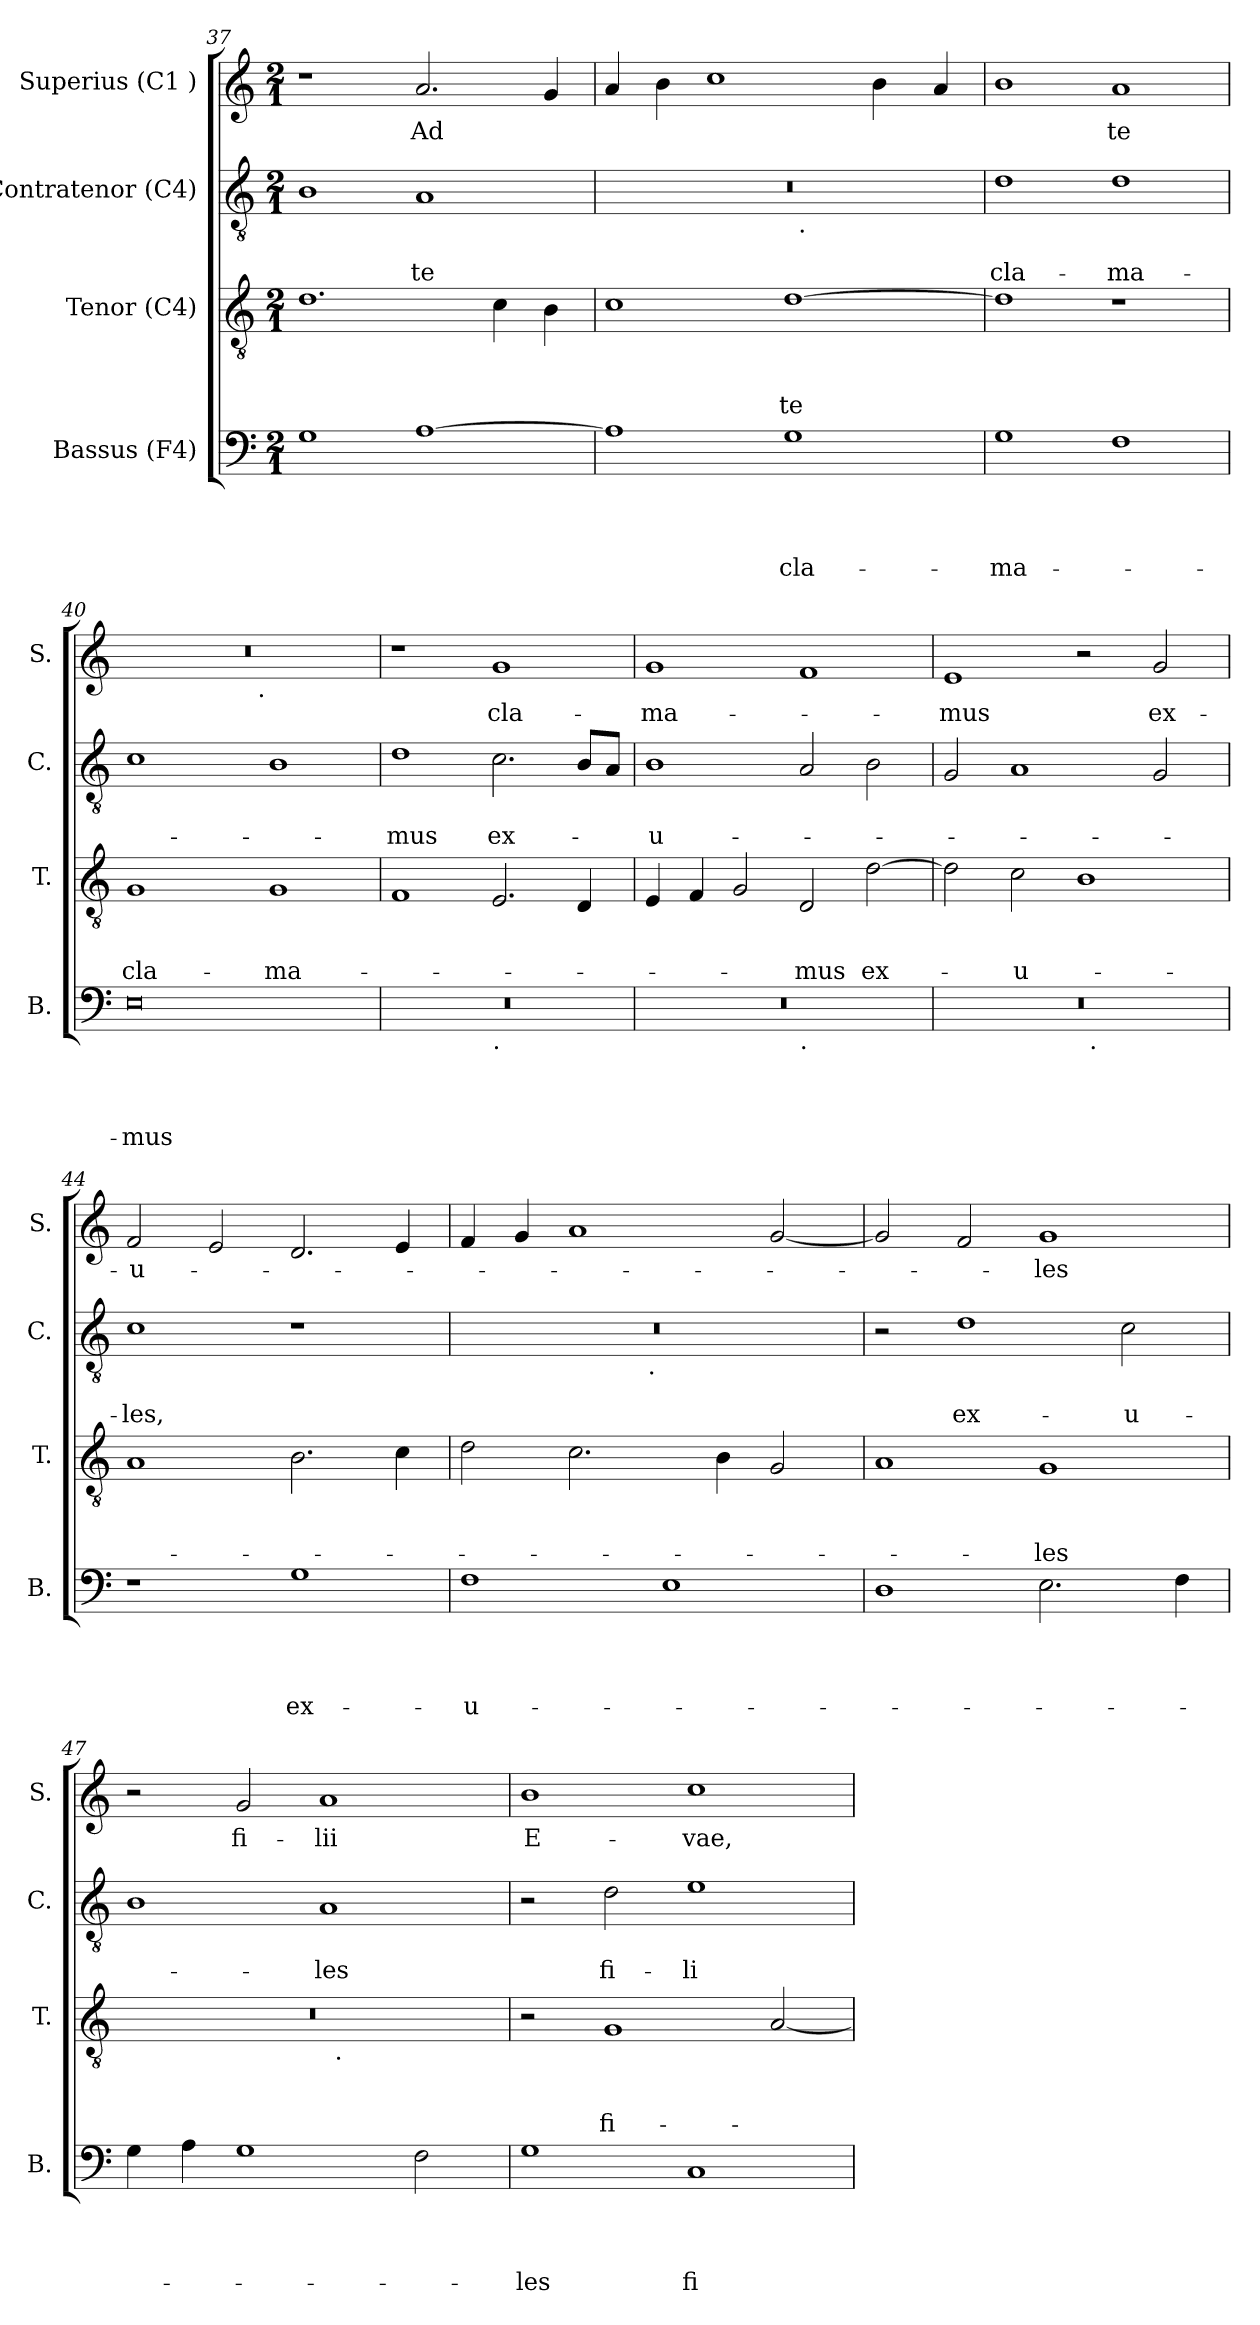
**kern	**text	**text	**text	**text	**kern	**text	**text	**text	**kern	**text	**text	**kern	**text
*part4	*part4	*part4	*part4	*part4	*part3	*part3	*part3	*part3	*part2	*part2	*part2	*part1	*part1
*staff4	*staff4	*staff4	*staff4	*staff4	*staff3	*staff3	*staff3	*staff3	*staff2	*staff2	*staff2	*staff1	*staff1
*I"Bassus (F4)	*	*	*	*	*I"Tenor (C4)	*	*	*	*I"Contratenor (C4)	*	*	*I"Superius (C1 )	*
*I'B.	*	*	*	*	*I'T.	*	*	*	*I'C.	*	*	*I'S.	*
*clefF4	*	*	*	*	*clefGv2	*	*	*	*clefGv2	*	*	*clefG2	*
*k[]	*	*	*	*	*k[]	*	*	*	*k[]	*	*	*k[]	*
*C:	*	*	*	*	*C:	*	*	*	*C:	*	*	*C:	*
*M2/1	*	*	*	*	*M2/1	*	*	*	*M2/1	*	*	*M2/1	*
=37	=37	=37	=37	=37	=37	=37	=37	=37	=37	=37	=37	=37	=37
1G	.	.	.	.	1.d	.	.	.	1B	.	.	1r	.
!	!	!	!	!	!	!	!	!	!	!	!LO:LY:b	!	!LO:LY:b
[<1A	.	.	.	.	.	.	.	.	1A	.	te	2.a/	Ad
.	.	.	.	.	4c\	.	.	.	.	.	.	.	.
.	.	.	.	.	4B\	.	.	.	.	.	.	4g/	.
!!LO:LB:g=z
=38	=38	=38	=38	=38	=38	=38	=38	=38	=38	=38	=38	=38	=38
*	*	*	*	*	*	*	*	*	*^	*	*	*	*
1A]	.	.	.	.	1c	.	.	.	0r	1ryy	.	.	4a/	.
.	.	.	.	.	.	.	.	.	.	.	.	.	4b\	.
.	.	.	.	.	.	.	.	.	.	.	.	.	1cc	.
!	!	!	!	!LO:LY:b	!	!	!	!LO:LY:b	!	!	!	!	!	!
1G	.	.	.	cla-	[>1d	.	.	te	.	32ryy	.	.	.	.
!	!	!	!	!	!	!	!	!	!	!LO:TX:b:t=.	!	!	!	!
.	.	.	.	.	.	.	.	.	.	2ryy	.	.	.	.
.	.	.	.	.	.	.	.	.	.	.	.	.	4b\	.
.	.	.	.	.	.	.	.	.	.	4...ryy	.	.	.	.
.	.	.	.	.	.	.	.	.	.	.	.	.	4a/	.
=39	=39	=39	=39	=39	=39	=39	=39	=39	=39	=39	=39	=39	=39	=39
!	!	!	!	!LO:LY:b	!	!	!	!	!	!	!	!LO:LY:b	!	!
*	*	*	*	*	*	*	*	*	*v	*v	*	*	*	*
1G	.	.	.	-ma-	1d]	.	.	.	1d	.	cla-	1b	.
!	!	!	!	!	!	!	!	!	!	!	!LO:LY:b	!	!LO:LY:b
1F	.	.	.	.	1r	.	.	.	1d	.	-ma-	1a	te
=40	=40	=40	=40	=40	=40	=40	=40	=40	=40	=40	=40	=40	=40
!	!	!	!	!LO:LY:b	!	!	!	!LO:LY:b	!	!	!	!	!
*	*	*	*	*	*	*	*	*	*	*	*	*^	*
0E	.	.	.	-mus	1G	.	.	cla-	1c	.	.	0r	2ryy	.
.	.	.	.	.	.	.	.	.	.	.	.	.	4...ryy	.
!	!	!	!	!	!	!	!	!	!	!	!	!	!LO:TX:b:t=.	!
.	.	.	.	.	.	.	.	.	.	.	.	.	1ryy	.
!	!	!	!	!	!	!	!	!LO:LY:b	!	!	!	!	!	!
.	.	.	.	.	1G	.	.	-ma-	1B	.	.	.	.	.
.	.	.	.	.	.	.	.	.	.	.	.	.	32ryy	.
=41	=41	=41	=41	=41	=41	=41	=41	=41	=41	=41	=41	=41	=41	=41
!	!	!	!	!	!	!	!	!	!	!	!LO:LY:b	!	!	!
*^	*	*	*	*	*	*	*	*	*	*	*	*v	*v	*
0r	1ryy	.	.	.	.	1F	.	.	.	1d	.	-mus	1r	.
!	!LO:TX:b:t=.	!	!	!	!	!	!	!	!	!	!	!	!	!
!	!	!	!	!	!	!	!	!	!	!	!	!LO:LY:b	!	!LO:LY:b
.	1ryy	.	.	.	.	2.E/	.	.	.	2.c\	.	ex-	1g	cla-
.	.	.	.	.	.	4D/	.	.	.	8B/L	.	.	.	.
.	.	.	.	.	.	.	.	.	.	8A/J	.	.	.	.
=42	=42	=42	=42	=42	=42	=42	=42	=42	=42	=42	=42	=42	=42	=42
!	!	!	!	!	!	!	!	!	!	!	!	!LO:LY:b:rj	!	!LO:LY:b
0r	1ryy	.	.	.	.	4E/	.	.	.	1B	.	-u-	1g	-ma-
.	.	.	.	.	.	4F/	.	.	.	.	.	.	.	.
.	.	.	.	.	.	2G/	.	.	.	.	.	.	.	.
!	!LO:TX:b:t=.	!	!	!	!	!	!	!	!	!	!	!	!	!
!	!	!	!	!	!	!	!	!	!LO:LY:b	!	!	!	!	!
.	1ryy	.	.	.	.	2D/	.	.	-mus	2A/	.	.	1f	.
!	!	!	!	!	!	!	!	!	!LO:LY:b	!	!	!	!	!
.	.	.	.	.	.	[<2d\	.	.	ex-	2B\	.	.	.	.
!!LO:LB:g=z
=43	=43	=43	=43	=43	=43	=43	=43	=43	=43	=43	=43	=43	=43	=43
!	!	!	!	!	!	!	!	!	!	!	!	!	!	!LO:LY:b
0r	1ryy	.	.	.	.	2d\]	.	.	.	2G/	.	.	1e	-mus
!	!	!	!	!	!	!	!	!	!LO:LY:b	!	!	!	!	!
.	.	.	.	.	.	2c\	.	.	-u-	1A	.	.	.	.
.	32ryy	.	.	.	.	1B	.	.	.	.	.	.	2r	.
!	!LO:TX:b:t=.	!	!	!	!	!	!	!	!	!	!	!	!	!
.	2ryy	.	.	.	.	.	.	.	.	.	.	.	.	.
!	!	!	!	!	!	!	!	!	!	!	!	!	!	!LO:LY:b
.	.	.	.	.	.	.	.	.	.	2G/	.	.	2g/	ex-
.	4...ryy	.	.	.	.	.	.	.	.	.	.	.	.	.
=44	=44	=44	=44	=44	=44	=44	=44	=44	=44	=44	=44	=44	=44	=44
!	!	!	!	!	!	!	!	!	!	!	!	!LO:LY:b	!	!LO:LY:b
*v	*v	*	*	*	*	*	*	*	*	*	*	*	*	*
1r	.	.	.	.	1A	.	.	.	1c	.	-les,	2f/	-u-
.	.	.	.	.	.	.	.	.	.	.	.	2e/	.
!	!	!	!	!LO:LY:b	!	!	!	!	!	!	!	!	!
1G	.	.	.	ex-	2.B\	.	.	.	1r	.	.	2.d/	.
.	.	.	.	.	4c\	.	.	.	.	.	.	4e/	.
=45	=45	=45	=45	=45	=45	=45	=45	=45	=45	=45	=45	=45	=45
!	!	!	!	!LO:LY:b:rj	!	!	!	!	!	!	!	!	!
*	*	*	*	*	*	*	*	*	*^	*	*	*	*
1F	.	.	.	-u-	2d\	.	.	.	0r	2ryy	.	.	4f/	.
.	.	.	.	.	.	.	.	.	.	.	.	.	4g/	.
.	.	.	.	.	2.c\	.	.	.	.	4...ryy	.	.	1a	.
!	!	!	!	!	!	!	!	!	!	!LO:TX:b:t=.	!	!	!	!
.	.	.	.	.	.	.	.	.	.	1ryy	.	.	.	.
1E	.	.	.	.	.	.	.	.	.	.	.	.	.	.
.	.	.	.	.	4B\	.	.	.	.	.	.	.	.	.
.	.	.	.	.	2G/	.	.	.	.	.	.	.	[<2g/	.
.	.	.	.	.	.	.	.	.	.	32ryy	.	.	.	.
*	*	*	*	*	*	*	*	*	*v	*v	*	*	*	*
=46	=46	=46	=46	=46	=46	=46	=46	=46	=46	=46	=46	=46	=46
1D	.	.	.	.	1A	.	.	.	2r	.	.	2g/]	.
!	!	!	!	!	!	!	!	!	!	!	!LO:LY:b	!	!
.	.	.	.	.	.	.	.	.	1d	.	ex-	2f/	.
!	!	!	!	!	!	!	!	!LO:LY:b	!	!	!	!	!LO:LY:b
2.E\	.	.	.	.	1G	.	.	-les	.	.	.	1g	-les
!	!	!	!	!	!	!	!	!	!	!	!LO:LY:b	!	!
.	.	.	.	.	.	.	.	.	2c\	.	-u-	.	.
4F\	.	.	.	.	.	.	.	.	.	.	.	.	.
!!LO:PB:g=z
=47	=47	=47	=47	=47	=47	=47	=47	=47	=47	=47	=47	=47	=47
*	*	*	*	*	*^	*	*	*	*	*	*	*	*
4G\	.	.	.	.	0r	1ryy	.	.	.	1B	.	.	2r	.
4A\	.	.	.	.	.	.	.	.	.	.	.	.	.	.
!	!	!	!	!	!	!	!	!	!	!	!	!	!	!LO:LY:b
1G	.	.	.	.	.	.	.	.	.	.	.	.	2g/	fi-
!	!	!	!	!	!	!	!	!	!	!	!	!LO:LY:b	!	!LO:LY:b
.	.	.	.	.	.	32ryy	.	.	.	1A	.	-les	1a	-lii
!	!	!	!	!	!	!LO:TX:b:t=.	!	!	!	!	!	!	!	!
.	.	.	.	.	.	2ryy	.	.	.	.	.	.	.	.
2F\	.	.	.	.	.	.	.	.	.	.	.	.	.	.
.	.	.	.	.	.	4...ryy	.	.	.	.	.	.	.	.
=48	=48	=48	=48	=48	=48	=48	=48	=48	=48	=48	=48	=48	=48	=48
!	!	!	!	!LO:LY:b	!	!	!	!	!	!	!	!	!	!LO:LY:b
*	*	*	*	*	*v	*v	*	*	*	*	*	*	*	*
1G	.	.	.	-les	2r	.	.	.	2r	.	.	1b	E-
!	!	!	!	!	!	!	!	!LO:LY:b	!	!	!LO:LY:b	!	!
.	.	.	.	.	1G	.	.	fi-	2d\	.	fi-	.	.
!	!	!	!	!LO:LY:b	!	!	!	!	!	!	!LO:LY:b:rj	!	!LO:LY:b
1C	.	.	.	fi-	.	.	.	.	1e	.	-li-	1cc	-vae,
.	.	.	.	.	[<2A/	.	.	.	.	.	.	.	.
=	=	=	=	=	=	=	=	=	=	=	=	=	=
*-	*-	*-	*-	*-	*-	*-	*-	*-	*-	*-	*-	*-	*-
